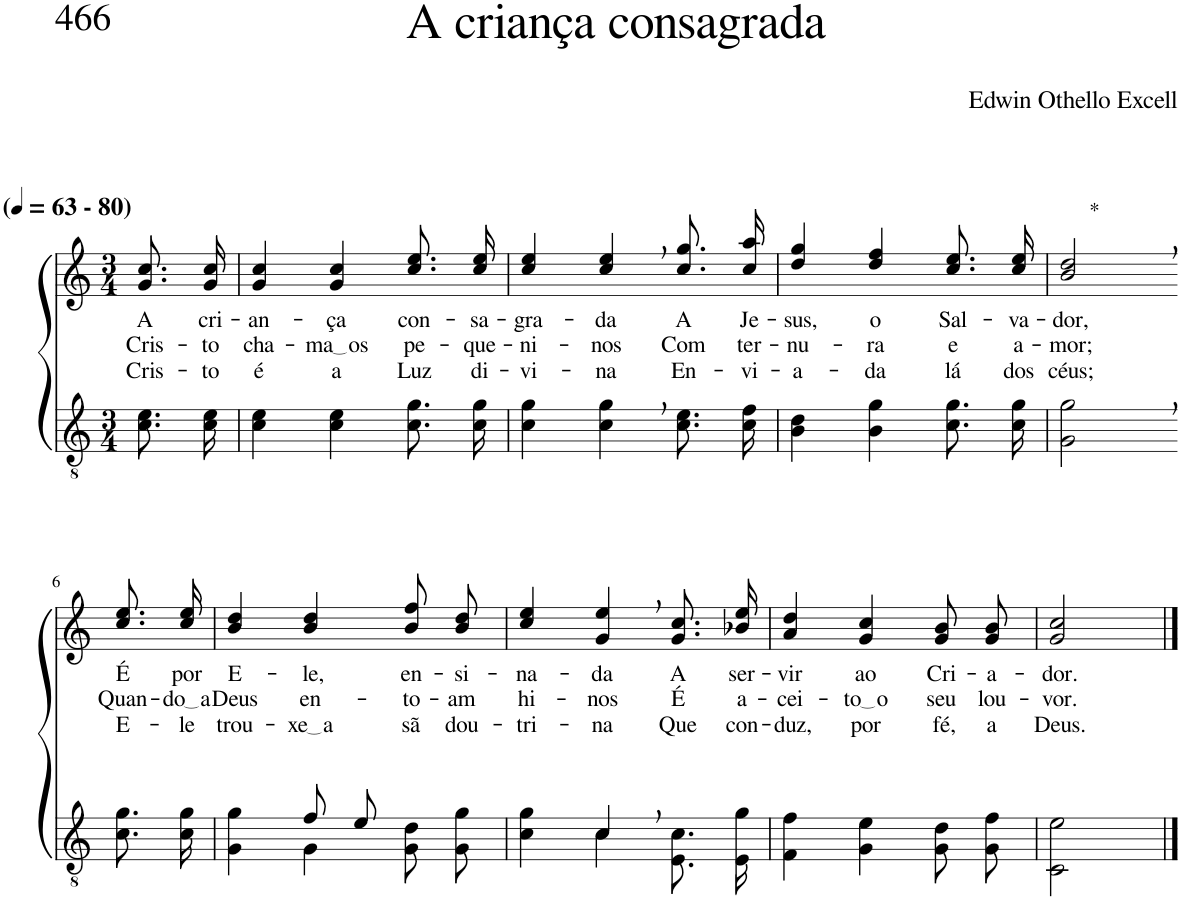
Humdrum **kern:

**kern	**kern	**text	**text	**text
*part2	*part1	*part1	*part1	*part1
*staff2	*staff1	*staff1	*staff1	*staff1
*I"Parte III e IV	*I"Parte I e II	*	*	*
*clefGv2	*clefG2	*	*	*
*Trd3c5	*Trd3c5	*	*	*
*k[]	*k[]	*	*	*
*M3/4	*M3/4	*	*	*
*MM63	*MM63	*	*	*
=1	=1	=1	=1	=1
!	!LO:TX:a:B:t=(	!	!	!
!	!LO:TX:a:B:t=- 80)	!	!	!
!	!	!LO:LY:b	!LO:LY:b	!LO:LY:b
8.c\ 8.e\L	8.g/ 8.cc/L	A	Cris-	Cris-
!	!	!LO:LY:b	!LO:LY:b	!LO:LY:b
16c\ 16e\Jk	16g/ 16cc/Jk	cri-	-to	-to
=2	=2	=2	=2	=2
!	!	!LO:LY:b	!LO:LY:b	!LO:LY:b
4c\ 4e\	4g/ 4cc/	-an-	cha-	é
!	!	!LO:LY:b	!LO:LY:b	!LO:LY:b
4c\ 4e\	4g/ 4cc/	-ça	ma os	a
!	!	!LO:LY:b	!LO:LY:b	!LO:LY:b
8.c\ 8.g\L	8.cc\ 8.ee\L	con-	pe-	Luz
!	!	!LO:LY:b	!LO:LY:b	!LO:LY:b
16c\ 16g\Jk	16cc\ 16ee\Jk	-sa-	-que-	di-
=3	=3	=3	=3	=3
!	!	!LO:LY:b	!LO:LY:b	!LO:LY:b
4c\ 4g\	4cc/ 4ee/	-gra-	-ni-	-vi-
!	!	!LO:LY:b	!LO:LY:b	!LO:LY:b
4c\, 4g\,	4cc/, 4ee/,	-da	-nos	-na
!	!	!LO:LY:b	!LO:LY:b	!LO:LY:b
8.c\ 8.e\L	8.cc\ 8.gg\L	A	Com	En-
!	!	!LO:LY:b	!LO:LY:b	!LO:LY:b
16c\ 16f\Jk	16cc\ 16aa\Jk	Je-	ter-	-vi-
=4	=4	=4	=4	=4
!	!	!LO:LY:b	!LO:LY:b	!LO:LY:b
4B\ 4d\	4dd/ 4gg/	-sus,	-nu-	-a-
!	!	!LO:LY:b	!LO:LY:b	!LO:LY:b
4B\ 4g\	4dd/ 4ff/	o	-ra	-da
!	!	!LO:LY:b	!LO:LY:b	!LO:LY:b
8.c\ 8.g\L	8.cc\ 8.ee\L	Sal-	e	lá
!	!	!LO:LY:b	!LO:LY:b	!LO:LY:b
16c\ 16g\Jk	16cc\ 16ee\Jk	-va-	a-	dos
=5	=5	=5	=5	=5
!	!LO:TX:a:t=*	!	!	!
!	!	!LO:LY:b	!LO:LY:b	!LO:LY:b
2G\, 2g\,	2b/, 2dd/,	-dor,	-mor;	céus;
!!LO:LB:g=z
=6-	=6-	=6-	=6-	=6-
!	!	!LO:LY:b	!LO:LY:b	!LO:LY:b
8.c\ 8.g\L	8.cc\ 8.ee\L	É	Quan-	E-
!	!	!LO:LY:b	!LO:LY:b	!LO:LY:b
16c\ 16g\Jk	16cc\ 16ee\Jk	por	do a	-le
=7	=7	=7	=7	=7
*^	*	*	*	*
!	!	!	!LO:LY:b	!LO:LY:b	!LO:LY:b
4ryy	4G\ 4g\	4b/ 4dd/	E-	Deus	trou-
!	!	!	!LO:LY:b	!LO:LY:b	!LO:LY:b
8f/L	4G\	4b/ 4dd/	-le,	en-	xe a
8e/J	.	.	.	.	.
!	!	!	!LO:LY:b	!LO:LY:b	!LO:LY:b
4ryy	8G\ 8d\L	8b\ 8ff\L	en-	-to-	sã
!	!	!	!LO:LY:b	!LO:LY:b	!LO:LY:b
.	8G\ 8g\J	8b\ 8dd\J	-si-	-am	dou-
=8	=8	=8	=8	=8	=8
!	!	!	!LO:LY:b	!LO:LY:b	!LO:LY:b
4ryy	4c\ 4g\	4cc/ 4ee/	-na-	hi-	-tri-
!	!	!	!LO:LY:b	!LO:LY:b	!LO:LY:b
4c,/	4c\	4g/, 4ee/,	-da	-nos	-na
!	!	!	!LO:LY:b	!LO:LY:b	!LO:LY:b
4ryy	8.E\ 8.c\L	8.g\ 8.cc\L	A	É	Que
!	!	!	!LO:LY:b	!LO:LY:b	!LO:LY:b
.	16E\ 16g\Jk	16b-X\ 16ee\Jk	ser-	a-	con-
=9	=9	=9	=9	=9	=9
!	!	!	!LO:LY:b	!LO:LY:b	!LO:LY:b
*v	*v	*	*	*	*
4F\ 4f\	4a/ 4dd/	-vir	-cei-	-duz,
!	!	!LO:LY:b	!LO:LY:b	!LO:LY:b
4G\ 4e\	4g/ 4cc/	ao	to o	por
!	!	!LO:LY:b	!LO:LY:b	!LO:LY:b
8G\ 8d\L	8g/ 8b/L	Cri-	seu	fé,
!	!	!LO:LY:b	!LO:LY:b	!LO:LY:b
8G\ 8f\J	8g/ 8b/J	-a-	lou-	a
=10	=10	=10	=10	=10
!	!	!LO:LY:b	!LO:LY:b	!LO:LY:b
2C\ 2e\	2g/ 2cc/	-dor.	-vor.	Deus.
==	==	==	==	==
*-	*-	*-	*-	*-
